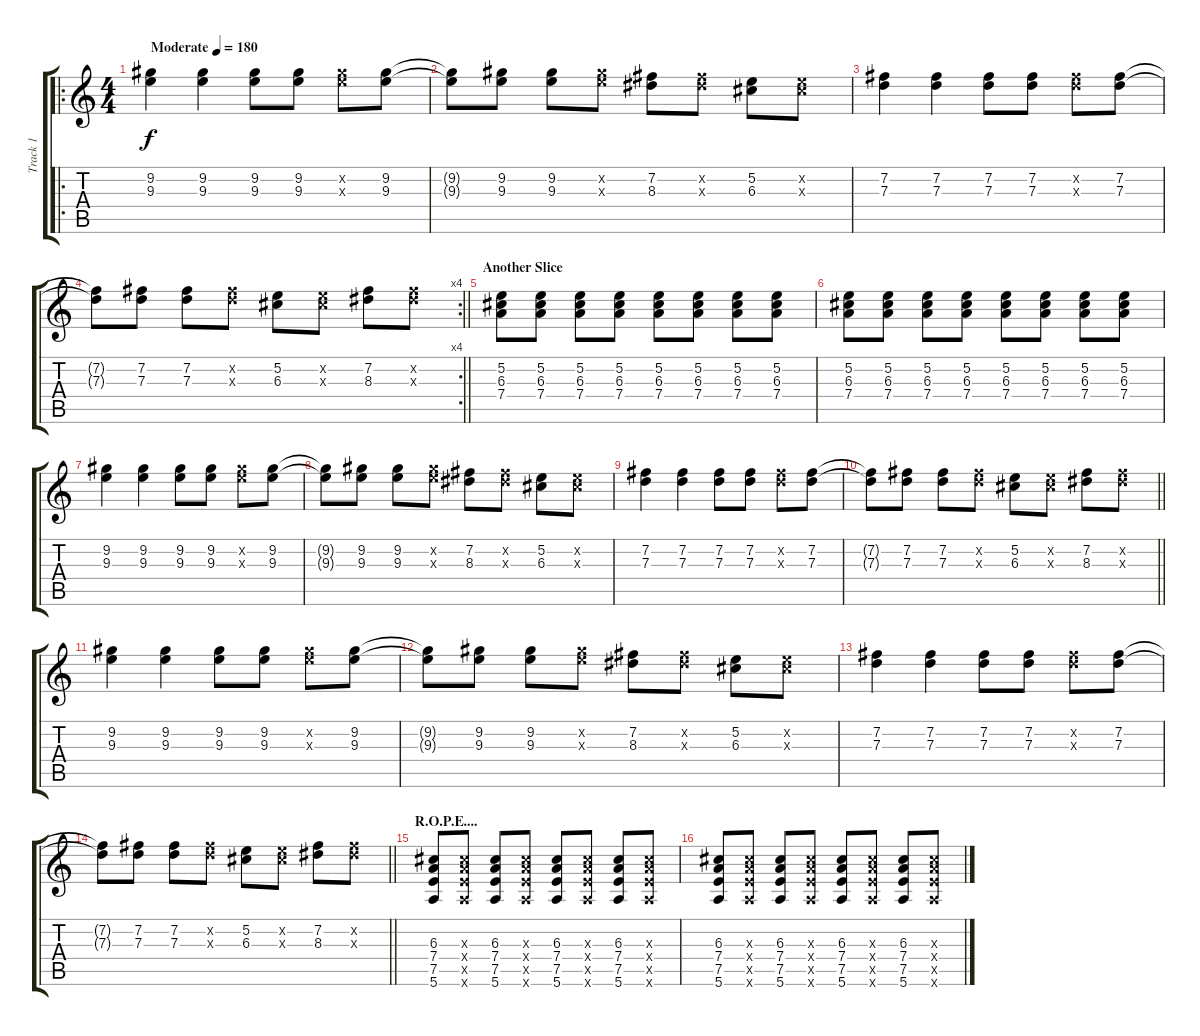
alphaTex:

\track ("Track 1" "Track 1") {instrument overdrivenguitar}
\staff {score tabs}
\tuning (E4 B3 G3 D3 A2 E2) {hide}
\ro
\ts (4 4)
\tempo (180 "Moderate")
\clef g2
\ks c
(9.2 9.3).4{dy f instrument overdrivenguitar} (9.2 9.3).4 (9.2 9.3).8 (9.2 9.3).8 (9.2{x} 9.3{x}).8 (9.2 9.3).8 |
(9.2{t} 9.3{t}).8 (9.2 9.3).8 (9.2 9.3).8 (9.2{x} 9.3{x}).8 (7.2 8.3).8 (7.2{x} 8.3{x}).8 (5.2 6.3).8 (5.2{x} 6.3{x}).8 |
(7.2 7.3).4 (7.2 7.3).4 (7.2 7.3).8 (7.2 7.3).8 (7.2{x} 7.3{x}).8 (7.2 7.3).8 |
\rc 4
\barLineRight lightlight
(7.2{t} 7.3{t}).8 (7.2 7.3).8 (7.2 7.3).8 (7.2{x} 7.3{x}).8 (5.2 6.3).8 (5.2{x} 6.3{x}).8 (7.2 8.3).8 (7.2{x} 8.3{x}).8 |
\section ("" "Another Slice")
(5.2 6.3 7.4).8 (5.2 6.3 7.4).8 (5.2 6.3 7.4).8 (5.2 6.3 7.4).8 (5.2 6.3 7.4).8 (5.2 6.3 7.4).8 (5.2 6.3 7.4).8 (5.2 6.3 7.4).8 |
(5.2 6.3 7.4).8 (5.2 6.3 7.4).8 (5.2 6.3 7.4).8 (5.2 6.3 7.4).8 (5.2 6.3 7.4).8 (5.2 6.3 7.4).8 (5.2 6.3 7.4).8 (5.2 6.3 7.4).8 |
(9.2 9.3).4 (9.2 9.3).4 (9.2 9.3).8 (9.2 9.3).8 (9.2{x} 9.3{x}).8 (9.2 9.3).8 |
(9.2{t} 9.3{t}).8 (9.2 9.3).8 (9.2 9.3).8 (9.2{x} 9.3{x}).8 (7.2 8.3).8 (7.2{x} 8.3{x}).8 (5.2 6.3).8 (5.2{x} 6.3{x}).8 |
(7.2 7.3).4 (7.2 7.3).4 (7.2 7.3).8 (7.2 7.3).8 (7.2{x} 7.3{x}).8 (7.2 7.3).8 |
\barLineRight lightlight
(7.2{t} 7.3{t}).8 (7.2 7.3).8 (7.2 7.3).8 (7.2{x} 7.3{x}).8 (5.2 6.3).8 (5.2{x} 6.3{x}).8 (7.2 8.3).8 (7.2{x} 8.3{x}).8 |
(9.2 9.3).4 (9.2 9.3).4 (9.2 9.3).8 (9.2 9.3).8 (9.2{x} 9.3{x}).8 (9.2 9.3).8 |
(9.2{t} 9.3{t}).8 (9.2 9.3).8 (9.2 9.3).8 (9.2{x} 9.3{x}).8 (7.2 8.3).8 (7.2{x} 8.3{x}).8 (5.2 6.3).8 (5.2{x} 6.3{x}).8 |
(7.2 7.3).4 (7.2 7.3).4 (7.2 7.3).8 (7.2 7.3).8 (7.2{x} 7.3{x}).8 (7.2 7.3).8 |
\barLineRight lightlight
(7.2{t} 7.3{t}).8 (7.2 7.3).8 (7.2 7.3).8 (7.2{x} 7.3{x}).8 (5.2 6.3).8 (5.2{x} 6.3{x}).8 (7.2 8.3).8 (7.2{x} 8.3{x}).8 |
\section ("" "R.O.P.E....")
(6.3 7.4 7.5 5.6).8 (6.3{x} 7.4{x} 7.5{x} 5.6{x}).8 (6.3 7.4 7.5 5.6).8 (6.3{x} 7.4{x} 7.5{x} 5.6{x}).8 (6.3 7.4 7.5 5.6).8 (6.3{x} 7.4{x} 7.5{x} 5.6{x}).8 (6.3 7.4 7.5 5.6).8 (6.3{x} 7.4{x} 7.5{x} 5.6{x}).8 |
(6.3 7.4 7.5 5.6).8 (6.3{x} 7.4{x} 7.5{x} 5.6{x}).8 (6.3 7.4 7.5 5.6).8 (6.3{x} 7.4{x} 7.5{x} 5.6{x}).8 (6.3 7.4 7.5 5.6).8 (6.3{x} 7.4{x} 7.5{x} 5.6{x}).8 (6.3 7.4 7.5 5.6).8 (6.3{x} 7.4{x} 7.5{x} 5.6{x}).8
